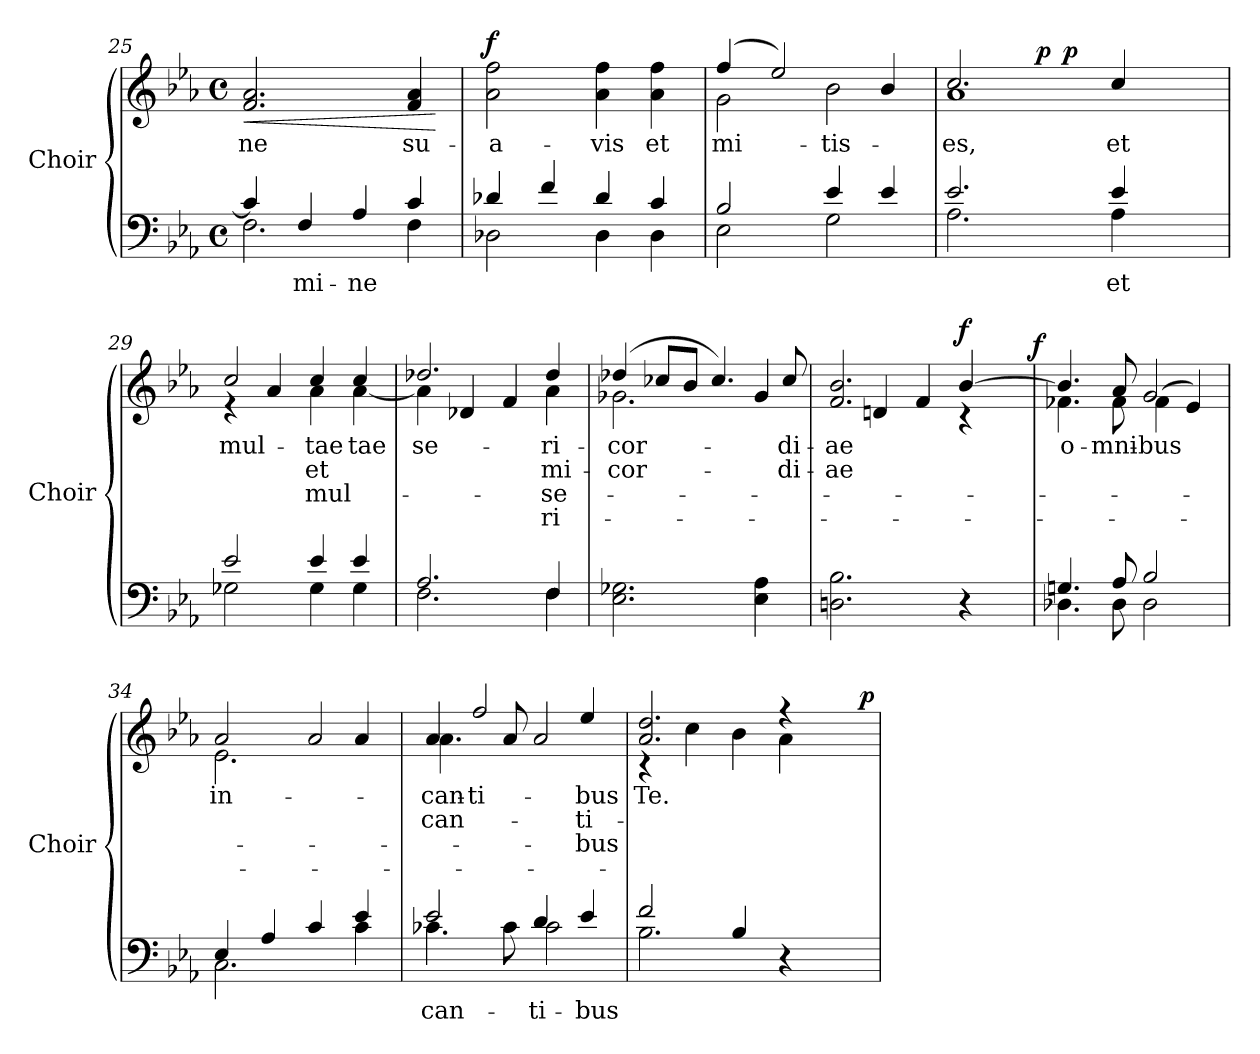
**kern	**text	**kern	**text	**text	**text	**text	**dynam
*part1	*part1	*part1	*part1	*part1	*part1	*part1	*part1
*staff2	*staff2	*staff1	*staff1	*staff1	*staff1	*staff1	*staff1/2
*I"Choir	*	*	*	*	*	*	*
*I'Choir	*	*	*	*	*	*	*
*clefF4	*	*clefG2	*	*	*	*	*
*k[b-e-a-]	*	*k[b-e-a-]	*	*	*	*	*
*E-:	*	*E-:	*	*	*	*	*
*M4/4	*	*M4/4	*	*	*	*	*
*met(c)	*	*met(c)	*	*	*	*	*
=25	=25	=25	=25	=25	=25	=25	=25
*^	*	*	*	*	*	*	*
!	!	!	!	!LO:LY:b:color=#000000	!	!	!	!LO:HP:b
4ci/]	2.Fi\	.	2.fi/ 2.a-i	-ne	.	.	.	<
!	!	!LO:LY:a:color=#000000	!	!	!	!	!	!
4Fi/	.	-mi-	.	.	.	.	.	.
!	!	!LO:LY:a:color=#000000	!	!	!	!	!	!
4A-i/	.	-ne	.	.	.	.	.	.
!	!	!	!	!LO:LY:b:color=#000000	!	!	!	!
4ci/	4Fi\	.	4fi/ 4a-i	su-	.	.	.	.
*v	*v	*	*	*	*	*	*	*
.	.	.	.	.	.	.	[
=26	=26	=26	=26	=26	=26	=26	=26
*^	*	*	*	*	*	*	*
!	!	!	!	!LO:LY:b:color=#000000	!	!	!	!
4d-Xi/	2D-Xi\	.	2a-i\ 2ffi	-a-	.	.	.	f
4fi/	.	.	.	.	.	.	.	.
!	!	!	!	!LO:LY:b:color=#000000	!	!	!	!
4d-i/	4D-i\	.	4a-i\ 4ffi	-vis	.	.	.	.
!	!	!	!	!LO:LY:b:color=#000000	!	!	!	!
4ci/	4D-i\	.	4a-i\ 4ffi	et	.	.	.	.
=27	=27	=27	=27	=27	=27	=27	=27	=27
*	*	*	*^	*	*	*	*	*
!	!	!	!	!	!LO:LY:b:color=#000000	!	!	!	!
2B-i/	2E-i\	.	(4ffi/	2gi\	mi-	.	.	.	.
.	.	.	2ee-i/)	.	.	.	.	.	.
!	!	!	!	!	!LO:LY:b:color=#000000	!	!	!	!
4e-i/	2Gi\	.	.	2b-i\	-tis	.	.	.	.
4e-i/	.	.	4b-i/	.	.	.	.	.	.
=28	=28	=28	=28	=28	=28	=28	=28	=28	=28
!	!	!	!	!	!LO:LY:b:color=#000000	!	!	!	!
*	*^	*	*	*^	*	*	*	*	*
2.e-i/	2.A-i\	2ryy	.	2.cci/	1a-i	2ryy	es,	.	.	.	.
.	.	32ryy	.	.	.	256ryy	.	.	.	.	.
.	.	.	.	.	.	1024ryy	.	.	.	.	.
.	.	.	.	.	.	4ryy	.	.	.	.	p
.	.	64ryy	.	.	.	.	.	.	.	.	.
.	.	512ryy	.	.	.	.	.	.	.	.	.
.	.	4ryy	.	.	.	.	.	.	.	.	p
!	!	!	!LO:LY:b:color=#000000	!	!	!	!	!	!	!	!
!	!	!	!	!	!	!	!LO:LY:a:color=#000000	!	!	!	!
4e-i/	4A-i\	.	et	4cci/	.	.	et	.	.	.	.
.	.	.	.	.	.	8ryy	.	.	.	.	.
.	.	8ryy	.	.	.	.	.	.	.	.	.
.	.	.	.	.	.	16ryy	.	.	.	.	.
.	.	16ryy	.	.	.	.	.	.	.	.	.
.	.	.	.	.	.	32ryy	.	.	.	.	.
.	.	.	.	.	.	64ryy	.	.	.	.	.
.	.	128..ryy	.	.	.	.	.	.	.	.	.
.	.	.	.	.	.	128ryy	.	.	.	.	.
.	.	.	.	.	.	512.ryy	.	.	.	.	.
*	*v	*v	*	*	*	*	*	*	*	*	*
*	*	*	*v	*v	*v	*	*	*	*	*
!!LO:LB:g=z
=29	=29	=29	=29	=29	=29	=29	=29	=29
*	*^	*	*^	*	*	*	*	*
*	*	*	*	*	*^	*	*	*	*	*
!	!	!	!	!	!	!	!LO:LY:a:color=#000000	!	!	!	!
*	*v	*v	*	*	*	*	*	*	*	*	*
*	*	*	*	*v	*v	*	*	*	*	*
2e-i/	2G-Xi\	.	2cci/	4r	mul-	.	.	.	.
.	.	.	.	4a-i/	.	.	.	.	.
!	!	!	!	!	!LO:LY:a:color=#000000	!LO:LY:b:color=#000000	!LO:LY:b:color=#000000	!	!
4e-i/	4G-i\	.	4cci/	4a-i\	-tae	et	mul-	.	.
!	!	!	!	!	!LO:LY:a:color=#000000	!	!	!	!
!	!	!	!	!	!LO:LY:b:color=#000000	!	!	!	!
4e-i/	4G-i\	.	4cci/	[4a-i\	-tae	.	.	.	.
=30	=30	=30	=30	=30	=30	=30	=30	=30	=30
!	!	!	!	!	!LO:LY:a:color=#000000	!	!	!	!
2.A-i/	2.Fi\	.	2.dd-Xi/	4a-i\]	-se-	.	.	.	.
.	.	.	.	4d-Xi/	.	.	.	.	.
.	.	.	.	4fi/	.	.	.	.	.
!	!	!	!	!	!LO:LY:a:color=#000000	!LO:LY:b:color=#000000	!LO:LY:b:color=#000000	!LO:LY:b:color=#000000	!
4Fi/	4Fi\	.	4dd-i/	4a-i\	-ri-	mi-	-se-	-ri-	.
*v	*v	*	*	*	*	*	*	*	*
=31	=31	=31	=31	=31	=31	=31	=31	=31
*^	*	*	*	*	*	*	*	*
!	!	!	!	!	!LO:LY:a:color=#000000	!LO:LY:b:color=#000000	!	!	!
*v	*v	*	*	*	*	*	*	*	*
2.E-i\ 2.G-Xi	.	(4dd-Xi/	2.g-Xi\	-cor-	-cor-	.	.	.
.	.	8cc-Xi/L	.	.	.	.	.	.
.	.	8b-i/J	.	.	.	.	.	.
.	.	4.cc-i/)	.	.	.	.	.	.
4E-i\ 4A-i	.	.	4g-i/	.	.	.	.	.
!	!	!	!	!LO:LY:a:color=#000000	!LO:LY:b:color=#000000	!	!	!
.	.	8cc-i/	.	-di-	-di-	.	.	.
=32	=32	=32	=32	=32	=32	=32	=32	=32
!	!	!	!	!LO:LY:a:color=#000000	!LO:LY:b:color=#000000	!	!	!
*^	*	*	*	*	*	*	*	*
2.Dni\ 2.B-i	2ryy	.	2.fi/ 2.b-i	4ryy	-ae	-ae	.	.	.
.	.	.	.	4dni/	.	.	.	.	.
.	4ryy	.	.	4fi/	.	.	.	.	.
4r	8ryy	.	[4b-i/	4r	.	.	.	.	f
.	16ryy	.	.	.	.	.	.	.	.
.	32ryy	.	.	.	.	.	.	.	.
.	64ryy	.	.	.	.	.	.	.	.
.	128...ryy	.	.	.	.	.	.	.	.
.	1024ryy	.	.	.	.	.	.	.	f
=33	=33	=33	=33	=33	=33	=33	=33	=33	=33
!	!	!	!	!	!LO:LY:b:color=#000000	!	!	!	!
4.Gni/	4.D-Xi\	.	4.b-i/]	4.f-Xi\	o-	.	.	.	.
!	!	!	!	!	!LO:LY:b:color=#000000	!	!	!	!
8A-i/	8D-i\	.	8a-i/	8f-i\	-mni-	.	.	.	.
!	!	!	!	!	!LO:LY:b:color=#000000	!	!	!	!
2B-i/	2D-i\	.	2gi/	(4f-i\	-bus	.	.	.	.
.	.	.	.	4e-i/)	.	.	.	.	.
=34	=34	=34	=34	=34	=34	=34	=34	=34	=34
!	!	!	!	!	!LO:LY:b:color=#000000	!	!	!	!
4E-i/	2.Ci\	.	2a-i/	2.e-i\	in-	.	.	.	.
4A-i/	.	.	.	.	.	.	.	.	.
4ci/	.	.	2a-i/	.	.	.	.	.	.
4e-i/	4ci\	.	.	4a-i/	.	.	.	.	.
!!LO:PB:g=z	!!
=35	=35	=35	=35	=35	=35	=35	=35	=35	=35
!	!	!LO:LY:a:color=#000000	!	!	!	!	!	!	!
!	!	!	!	!	!LO:LY:a:color=#000000	!LO:LY:b:color=#000000	!	!	!
2e-i/	4.c-Xi\	can-	4a-i/	4.a-i\	can-	-can-	.	.	.
!	!	!	!	!	!LO:LY:a:color=#000000	!	!	!	!
.	.	.	2ffi/	.	-ti-	.	.	.	.
.	8c-i\	.	.	8a-i/	.	.	.	.	.
!	!	!LO:LY:a:color=#000000	!	!	!	!	!	!	!
4di/	2c-i\	-ti-	.	2a-i/	.	.	.	.	.
!	!	!LO:LY:a:color=#000000	!	!	!	!	!	!	!
!	!	!	!	!	!LO:LY:a:color=#000000	!LO:LY:b:color=#000000	!LO:LY:b:color=#000000	!	!
4e-i/	.	-bus	4ee-i/	.	-bus	-ti-	-bus	.	.
=36	=36	=36	=36	=36	=36	=36	=36	=36	=36
!	!	!	!	!	!LO:LY:b:color=#000000	!	!	!	!
*	*^	*	*	*	*	*	*	*	*
2fi/	2.B-i\	2ryy	.	2.a-i/ 2.ddi	4r	Te.	.	.	.	.
.	.	.	.	.	4cci\	.	.	.	.	.
4B-i/	.	4ryy	.	.	4b-i\	.	.	.	.	.
4r	4ryy	8ryy	.	4r	4a-i\	.	.	.	.	.
.	.	16ryy	.	.	.	.	.	.	.	.
.	.	32ryy	.	.	.	.	.	.	.	.
.	.	64ryy	.	.	.	.	.	.	.	.
.	.	128...ryy	.	.	.	.	.	.	.	.
.	.	1024ryy	.	.	.	.	.	.	.	p
*v	*v	*v	*	*	*	*	*	*	*	*
*	*	*v	*v	*	*	*	*	*
=	=	=	=	=	=	=	=
*-	*-	*-	*-	*-	*-	*-	*-
